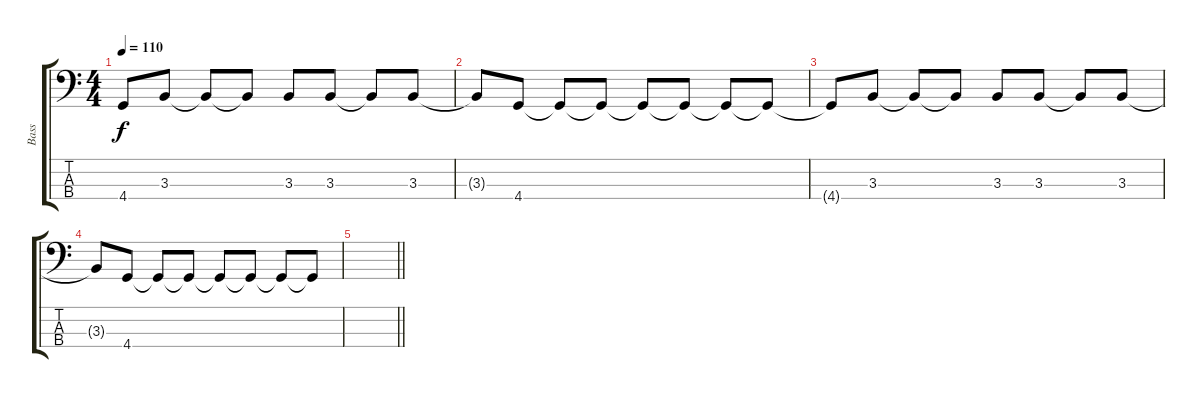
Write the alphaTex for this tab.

\track ("Bass" "Bass") {instrument electricbassfinger}
\staff {score tabs}
\tuning (Gb2 Db2 Ab1 Eb1) {hide}
\ts (4 4)
\tempo 110
\clef f4
\ks c
4.4{t}.8{dy f} 3.3.8 3.3{t}.8 3.3{t}.8 3.3.8 3.3.8 3.3{t}.8 3.3.8 |
3.3{t}.8 4.4.8 4.4{t}.8 4.4{t}.8 4.4{t}.8 4.4{t}.8 4.4{t}.8 4.4{t}.8 |
4.4{t}.8 3.3.8 3.3{t}.8 3.3{t}.8 3.3.8 3.3.8 3.3{t}.8 3.3.8 |
3.3{t}.8 4.4.8 4.4{t}.8 4.4{t}.8 4.4{t}.8 4.4{t}.8 4.4{t}.8 4.4{t}.8 |
\barLineRight lightlight
